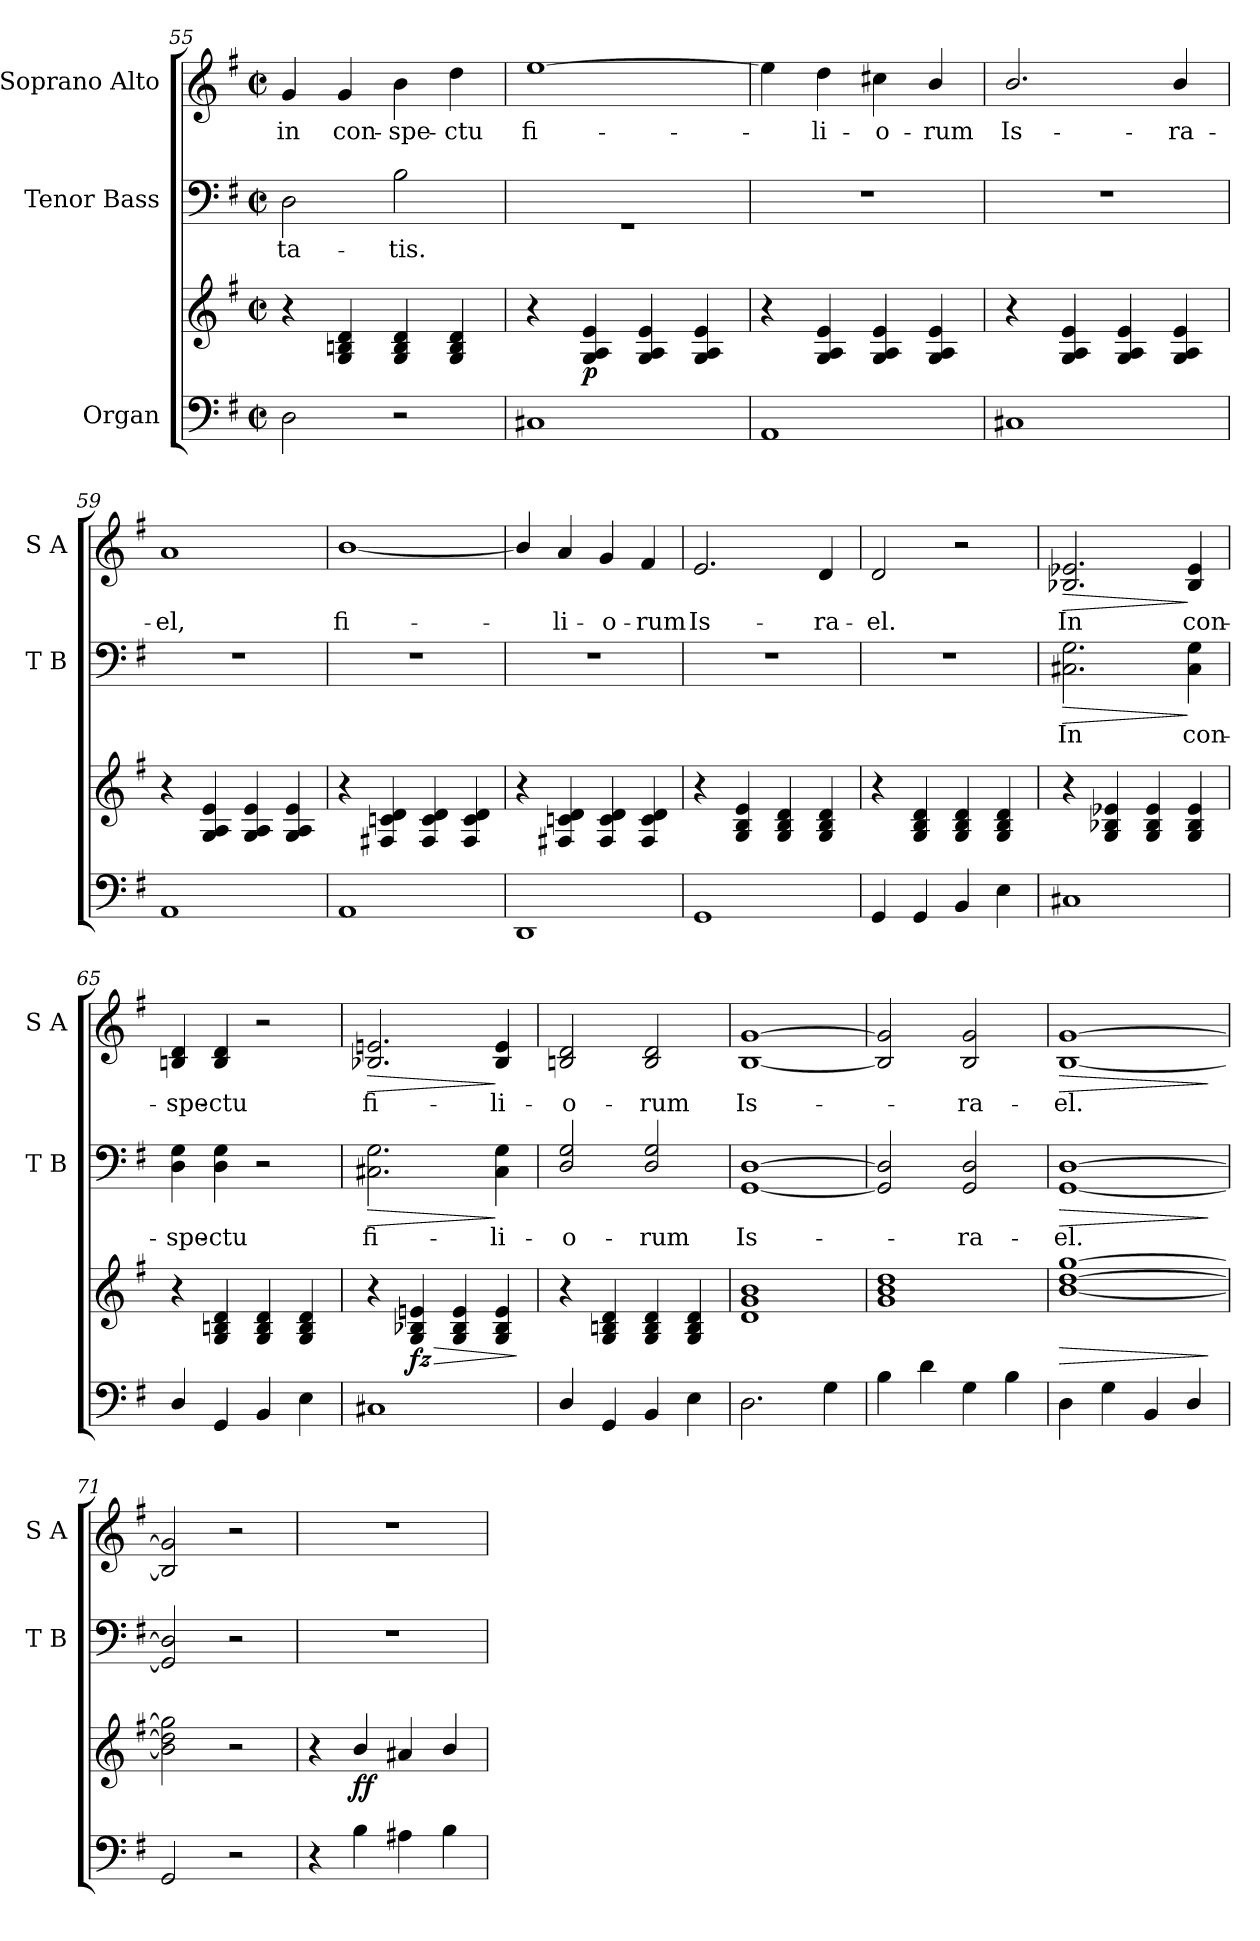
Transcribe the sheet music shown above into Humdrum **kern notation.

**kern	**kern	**dynam	**kern	**text	**dynam	**kern	**text	**dynam
*part3	*part3	*part3	*part2	*part2	*part2	*part1	*part1	*part1
*staff4	*staff3	*staff3/4	*staff2	*staff2	*staff2	*staff1	*staff1	*staff1
*I"Organ	*	*	*I"Tenor Bass	*	*	*I"Soprano Alto	*	*
*	*	*	*I'T B	*	*	*I'S A	*	*
*clefF4	*clefG2	*	*clefF4	*	*	*clefG2	*	*
*k[f#]	*k[f#]	*	*k[f#]	*	*	*k[f#]	*	*
*G:	*G:	*	*G:	*	*	*G:	*	*
*M2/2	*M2/2	*	*M2/2	*	*	*M2/2	*	*
*met(c|)	*met(c|)	*	*met(c|)	*	*	*met(c|)	*	*
=55	=55	=55	=55	=55	=55	=55	=55	=55
*	*	*	*^	*	*	*	*	*
!	!	!	!	!	!LO:LY:b	!	!	!LO:LY:b	!
2D	4r	.	1ryy	2D	-ta-	.	4g	in	.
!	!	!	!	!	!	!	!	!LO:LY:b	!
.	4G 4Bn 4d	.	.	.	.	.	4g	con-	.
!	!	!	!	!	!LO:LY:b	!	!	!LO:LY:b	!
2r	4G 4B 4d	.	.	2B	-tis.	.	4b	-spe-	.
!	!	!	!	!	!	!	!	!LO:LY:b	!
.	4G 4B 4d	.	.	.	.	.	4dd	-ctu	.
=56	=56	=56	=56	=56	=56	=56	=56	=56	=56
!	!	!	!	!	!	!	!	!LO:LY:b	!
1C#X	4r	.	1ryy	1r	.	.	[1ee	fi-	.
!	!	!LO:DY:b	!	!	!	!	!	!	!
.	4G 4A 4e	p	.	.	.	.	.	.	.
.	4G 4A 4e	.	.	.	.	.	.	.	.
.	4G 4A 4e	.	.	.	.	.	.	.	.
*	*	*	*v	*v	*	*	*	*	*
!!LO:LB:g=z
=57	=57	=57	=57	=57	=57	=57	=57	=57
1AA	4r	.	1r	.	.	4ee]	.	.
!	!	!	!	!	!	!	!LO:LY:b	!
.	4G 4A 4e	.	.	.	.	4dd	li-	.
!	!	!	!	!	!	!	!LO:LY:b	!
.	4G 4A 4e	.	.	.	.	4cc#X	-o-	.
!	!	!	!	!	!	!	!LO:LY:b	!
.	4G 4A 4e	.	.	.	.	4b/	-rum	.
=58	=58	=58	=58	=58	=58	=58	=58	=58
!	!	!	!	!	!	!	!LO:LY:b	!
1C#X	4r	.	1r	.	.	2.b/	Is-	.
.	4G 4A 4e	.	.	.	.	.	.	.
.	4G 4A 4e	.	.	.	.	.	.	.
!	!	!	!	!	!	!	!LO:LY:b	!
.	4G 4A 4e	.	.	.	.	4b/	-ra-	.
=59	=59	=59	=59	=59	=59	=59	=59	=59
!	!	!	!	!	!	!	!LO:LY:b	!
1AA	4r	.	1r	.	.	1a	-el,	.
.	4G 4A 4e	.	.	.	.	.	.	.
.	4G 4A 4e	.	.	.	.	.	.	.
.	4G 4A 4e	.	.	.	.	.	.	.
=60	=60	=60	=60	=60	=60	=60	=60	=60
!	!	!	!	!	!	!	!LO:LY:b	!
1AA	4r	.	1r	.	.	[1b/	fi-	.
.	4F#X 4cn 4d	.	.	.	.	.	.	.
.	4F# 4c 4d	.	.	.	.	.	.	.
.	4F# 4c 4d	.	.	.	.	.	.	.
=61	=61	=61	=61	=61	=61	=61	=61	=61
1DD	4r	.	1r	.	.	4b/]	.	.
!	!	!	!	!	!	!	!LO:LY:b	!
.	4F#X 4cn 4d	.	.	.	.	4a	li-	.
!	!	!	!	!	!	!	!LO:LY:b	!
.	4F# 4c 4d	.	.	.	.	4g	-o-	.
!	!	!	!	!	!	!	!LO:LY:b	!
.	4F# 4c 4d	.	.	.	.	4f#	-rum	.
=62	=62	=62	=62	=62	=62	=62	=62	=62
!	!	!	!	!	!	!	!LO:LY:b	!
1GG	4r	.	1r	.	.	2.e	Is-	.
.	4G 4B 4e	.	.	.	.	.	.	.
.	4G 4B 4d	.	.	.	.	.	.	.
!	!	!	!	!	!	!	!LO:LY:b	!
.	4G 4B 4d	.	.	.	.	4d	-ra-	.
=63	=63	=63	=63	=63	=63	=63	=63	=63
!	!	!	!	!	!	!	!LO:LY:b	!
4GG	4r	.	1r	.	.	2d	-el.	.
4GG	4G 4B 4d	.	.	.	.	.	.	.
4BB	4G 4B 4d	.	.	.	.	2r	.	.
4E	4G 4B 4d	.	.	.	.	.	.	.
=64	=64	=64	=64	=64	=64	=64	=64	=64
!	!	!	!	!LO:LY:b	!LO:HP:b	!	!LO:LY:b	!LO:HP:b
1C#X	4r	.	2.C#X 2.G	In	>	2.B-X 2.e-X	In	>
.	4G 4B-X 4e-X	.	.	.	.	.	.	.
.	4G 4B- 4e-	.	.	.	.	.	.	.
!	!	!	!	!LO:LY:b	!	!	!LO:LY:b	!
.	4G 4B- 4e-	.	4C# 4G	con-	]	4B- 4e-	con-	]
!!LO:LB:g=z
=65	=65	=65	=65	=65	=65	=65	=65	=65
!	!	!	!	!LO:LY:b	!	!	!LO:LY:b	!
4D/	4r	.	4D 4G	-spe-	.	4Bn 4d	-spe-	.
!	!	!	!	!LO:LY:b	!	!	!LO:LY:b	!
4GG	4G 4Bn 4d	.	4D 4G	-ctu	.	4B 4d	-ctu	.
4BB	4G 4B 4d	.	2r	.	.	2r	.	.
4E	4G 4B 4d	.	.	.	.	.	.	.
=66	=66	=66	=66	=66	=66	=66	=66	=66
!	!	!	!	!LO:LY:b	!LO:HP:b	!	!LO:LY:b	!LO:HP:b
1C#X	4r	.	2.C#X 2.G	fi-	>	2.B-X 2.en	fi-	>
!	!	!LO:HP:b	!	!	!	!	!	!
!	!	!LO:DY:n=1:b	!	!	!	!	!	!
.	4G 4B-X 4en	> fz	.	.	.	.	.	.
.	4G 4B- 4e	.	.	.	.	.	.	.
!	!	!	!	!LO:LY:b	!	!	!LO:LY:b	!
.	4G 4B- 4e	.	4C# 4G	-li-	]	4B- 4e	-li-	]
.	.	]	.	.	.	.	.	.
=67	=67	=67	=67	=67	=67	=67	=67	=67
!	!	!	!	!LO:LY:b	!	!	!LO:LY:b	!
4D/	4r	.	2D/ 2G/	-o-	.	2Bn 2d	-o-	.
4GG	4G 4Bn 4d	.	.	.	.	.	.	.
!	!	!	!	!LO:LY:b	!	!	!LO:LY:b	!
4BB	4G 4B 4d	.	2D/ 2G/	-rum	.	2B 2d	-rum	.
4E	4G 4B 4d	.	.	.	.	.	.	.
=68	=68	=68	=68	=68	=68	=68	=68	=68
!	!	!	!	!LO:LY:b	!	!	!LO:LY:b	!
2.D	1d 1g 1b	.	[1GG [1D	Is-	.	[1B [1g	Is-	.
4G	.	.	.	.	.	.	.	.
=69	=69	=69	=69	=69	=69	=69	=69	=69
4B	1g 1b 1dd	.	2GG] 2D]	.	.	2B] 2g]	.	.
4d	.	.	.	.	.	.	.	.
!	!	!	!	!LO:LY:b	!	!	!LO:LY:b	!
4G	.	.	2GG 2D	ra-	.	2B 2g	ra-	.
4B	.	.	.	.	.	.	.	.
=70	=70	=70	=70	=70	=70	=70	=70	=70
!	!	!LO:HP:b	!	!LO:LY:b	!LO:HP:b	!	!LO:LY:b	!LO:HP:b
4D	[1b [1dd [1gg	>	[1GG [1D	-el.	>	[1B [1g	-el.	>
4G	.	.	.	.	.	.	.	.
4BB	.	.	.	.	.	.	.	.
4D/	.	.	.	.	.	.	.	.
.	.	]	.	.	]	.	.	]
=71	=71	=71	=71	=71	=71	=71	=71	=71
2GG	2b] 2dd] 2gg]	.	2GG] 2D]	.	.	2B] 2g]	.	.
2r	2r	.	2r	.	.	2r	.	.
=72	=72	=72	=72	=72	=72	=72	=72	=72
4r	4r	.	1r	.	.	1r	.	.
!	!	!LO:DY:b	!	!	!	!	!	!
4B\	4b/	ff	.	.	.	.	.	.
4A#X	4a#X	.	.	.	.	.	.	.
4B\	4b/	.	.	.	.	.	.	.
=	=	=	=	=	=	=	=	=
*-	*-	*-	*-	*-	*-	*-	*-	*-
